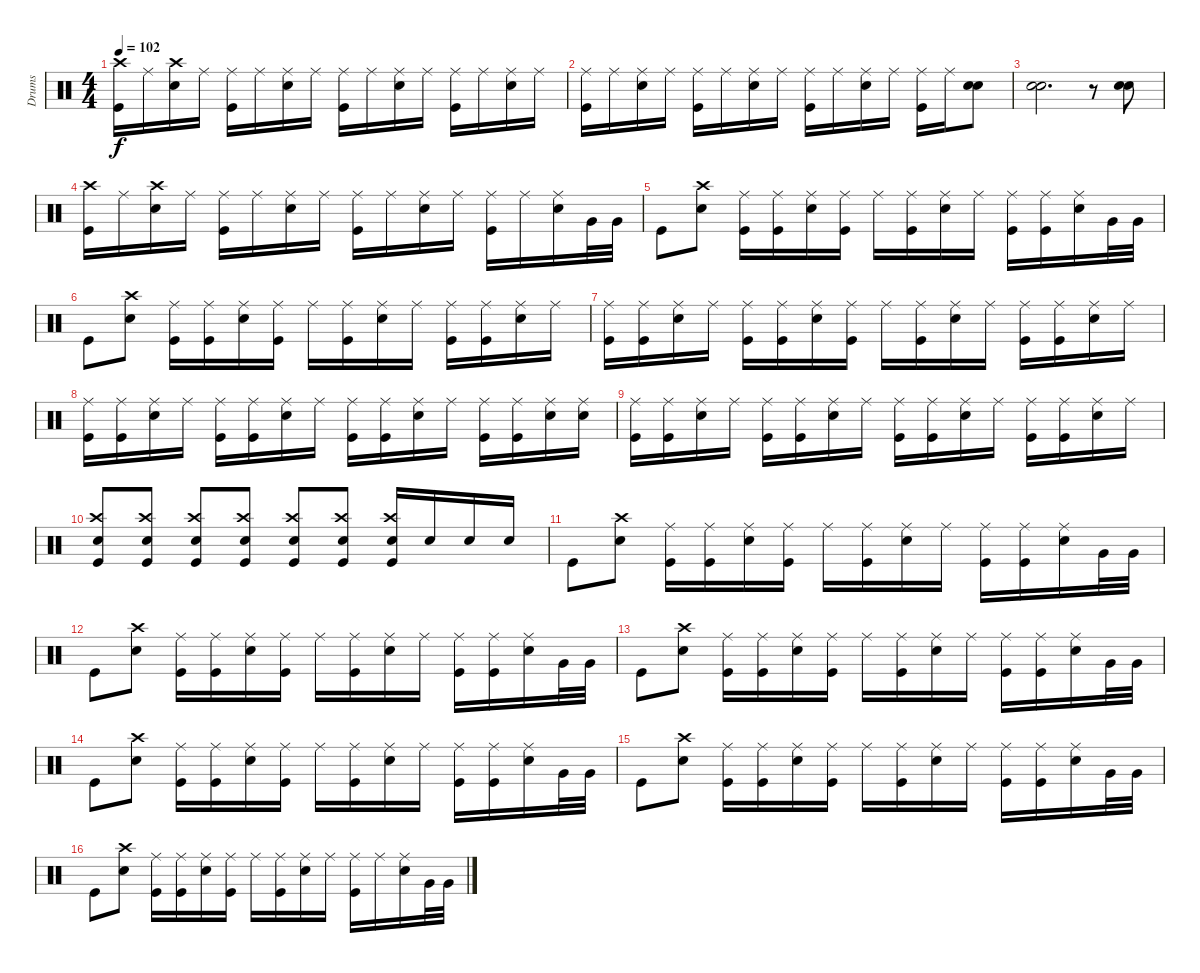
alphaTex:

\track ("Drums" "Drums") {instrument percussion}
\staff {score}
\articulation defaults
\ts (4 4)
\tempo 102
\clef neutral
\ks c
("Kick (hit)" "Crash high (hit)").16{dy f} "Ride (middle)".16 ("Snare (hit) 2" "Crash high (hit)").16 "Ride (middle)".16 ("Kick (hit)" "Ride (middle)").16 "Ride (middle)".16 ("Snare (hit) 2" "Ride (middle)").16 "Ride (middle)".16 ("Kick (hit)" "Ride (middle)").16 "Ride (middle)".16 ("Snare (hit) 2" "Ride (middle)").16 "Ride (middle)".16 ("Kick (hit)" "Ride (middle)").16 "Ride (middle)".16 ("Snare (hit) 2" "Ride (middle)").16 "Ride (middle)".16 |
("Kick (hit)" "Ride (middle)").16 "Ride (middle)".16 ("Snare (hit) 2" "Ride (middle)").16 "Ride (middle)".16 ("Kick (hit)" "Ride (middle)").16 "Ride (middle)".16 ("Snare (hit) 2" "Ride (middle)").16 "Ride (middle)".16 ("Kick (hit)" "Ride (middle)").16 "Ride (middle)".16 ("Snare (hit) 2" "Ride (middle)").16 "Ride (middle)".16 ("Kick (hit)" "Ride (middle)").16 "Ride (middle)".16 ("Snare (hit) 2" "Snare (hit) 2").8 |
("Snare (hit) 2" "Snare (hit) 2").2{d} r.8 ("Snare (hit) 2" "Snare (hit) 2").8 |
("Kick (hit)" "Crash high (hit)").16 "Ride (middle)".16 ("Snare (hit) 2" "Crash high (hit)").16 "Ride (middle)".16 ("Kick (hit)" "Ride (middle)").16 "Ride (middle)".16 ("Snare (hit) 2" "Ride (middle)").16 "Ride (middle)".16 ("Kick (hit)" "Ride (middle)").16 "Ride (middle)".16 ("Snare (hit) 2" "Ride (middle)").16 "Ride (middle)".16 ("Kick (hit)" "Ride (middle)").16 "Ride (middle)".16 ("Snare (hit) 2" "Ride (middle)").16 "Very Low Tom (hit)".32 "Very Low Tom (hit)".32 |
"Kick (hit)".8 ("Snare (hit) 2" "Crash high (hit)").8 ("Kick (hit)" "Ride (middle)").16 ("Kick (hit)" "Ride (middle)").16 ("Snare (hit) 2" "Ride (middle)").16 ("Kick (hit)" "Ride (middle)").16 "Ride (middle)".16 ("Kick (hit)" "Ride (middle)").16 ("Snare (hit) 2" "Ride (middle)").16 "Ride (middle)".16 ("Kick (hit)" "Ride (middle)").16 ("Kick (hit)" "Ride (middle)").16 ("Snare (hit) 2" "Ride (middle)").16 "Very Low Tom (hit)".32 "Very Low Tom (hit)".32 |
"Kick (hit)".8 ("Snare (hit) 2" "Crash high (hit)").8 ("Kick (hit)" "Ride (middle)").16 ("Kick (hit)" "Ride (middle)").16 ("Snare (hit) 2" "Ride (middle)").16 ("Kick (hit)" "Ride (middle)").16 "Ride (middle)".16 ("Kick (hit)" "Ride (middle)").16 ("Snare (hit) 2" "Ride (middle)").16 "Ride (middle)".16 ("Kick (hit)" "Ride (middle)").16 ("Kick (hit)" "Ride (middle)").16 ("Snare (hit) 2" "Ride (middle)").16 "Ride (middle)".16 |
("Kick (hit)" "Ride (middle)").16 ("Kick (hit)" "Ride (middle)").16 ("Snare (hit) 2" "Ride (middle)").16 "Ride (middle)".16 ("Kick (hit)" "Ride (middle)").16 ("Kick (hit)" "Ride (middle)").16 ("Snare (hit) 2" "Ride (middle)").16 ("Kick (hit)" "Ride (middle)").16 "Ride (middle)".16 ("Kick (hit)" "Ride (middle)").16 ("Snare (hit) 2" "Ride (middle)").16 "Ride (middle)".16 ("Kick (hit)" "Ride (middle)").16 ("Kick (hit)" "Ride (middle)").16 ("Snare (hit) 2" "Ride (middle)").16 "Ride (middle)".16 |
("Kick (hit)" "Ride (middle)").16 ("Kick (hit)" "Ride (middle)").16 ("Snare (hit) 2" "Ride (middle)").16 "Ride (middle)".16 ("Kick (hit)" "Ride (middle)").16 ("Kick (hit)" "Ride (middle)").16 ("Snare (hit) 2" "Ride (middle)").16 "Ride (middle)".16 ("Kick (hit)" "Ride (middle)").16 ("Kick (hit)" "Ride (middle)").16 ("Snare (hit) 2" "Ride (middle)").16 "Ride (middle)".16 ("Kick (hit)" "Ride (middle)").16 ("Kick (hit)" "Ride (middle)").16 ("Snare (hit) 2" "Ride (middle)").16 ("Snare (hit) 2" "Ride (middle)").16 |
("Kick (hit)" "Ride (middle)").16 ("Kick (hit)" "Ride (middle)").16 ("Snare (hit) 2" "Ride (middle)").16 "Ride (middle)".16 ("Kick (hit)" "Ride (middle)").16 ("Kick (hit)" "Ride (middle)").16 ("Snare (hit) 2" "Ride (middle)").16 "Ride (middle)".16 ("Kick (hit)" "Ride (middle)").16 ("Kick (hit)" "Ride (middle)").16 ("Snare (hit) 2" "Ride (middle)").16 "Ride (middle)".16 ("Kick (hit)" "Ride (middle)").16 ("Kick (hit)" "Ride (middle)").16 ("Snare (hit) 2" "Ride (middle)").16 "Ride (middle)".16 |
("Snare (hit) 2" "Kick (hit)" "Crash high (hit)").8 ("Snare (hit) 2" "Kick (hit)" "Crash high (hit)").8 ("Snare (hit) 2" "Kick (hit)" "Crash high (hit)").8 ("Snare (hit) 2" "Kick (hit)" "Crash high (hit)").8 ("Snare (hit) 2" "Kick (hit)" "Crash high (hit)").8 ("Snare (hit) 2" "Kick (hit)" "Crash high (hit)").8 ("Snare (hit) 2" "Kick (hit)" "Crash high (hit)").16 "Snare (hit) 2".16 "Snare (hit) 2".16 "Snare (hit) 2".16 |
"Kick (hit)".8 ("Snare (hit) 2" "Crash high (hit)").8 ("Kick (hit)" "Ride (middle)").16 ("Kick (hit)" "Ride (middle)").16 ("Snare (hit) 2" "Ride (middle)").16 ("Kick (hit)" "Ride (middle)").16 "Ride (middle)".16 ("Kick (hit)" "Ride (middle)").16 ("Snare (hit) 2" "Ride (middle)").16 "Ride (middle)".16 ("Kick (hit)" "Ride (middle)").16 ("Kick (hit)" "Ride (middle)").16 ("Snare (hit) 2" "Ride (middle)").16 "Very Low Tom (hit)".32 "Very Low Tom (hit)".32 |
"Kick (hit)".8 ("Snare (hit) 2" "Crash high (hit)").8 ("Kick (hit)" "Ride (middle)").16 ("Kick (hit)" "Ride (middle)").16 ("Snare (hit) 2" "Ride (middle)").16 ("Kick (hit)" "Ride (middle)").16 "Ride (middle)".16 ("Kick (hit)" "Ride (middle)").16 ("Snare (hit) 2" "Ride (middle)").16 "Ride (middle)".16 ("Kick (hit)" "Ride (middle)").16 ("Kick (hit)" "Ride (middle)").16 ("Snare (hit) 2" "Ride (middle)").16 "Very Low Tom (hit)".32 "Very Low Tom (hit)".32 |
"Kick (hit)".8 ("Snare (hit) 2" "Crash high (hit)").8 ("Kick (hit)" "Ride (middle)").16 ("Kick (hit)" "Ride (middle)").16 ("Snare (hit) 2" "Ride (middle)").16 ("Kick (hit)" "Ride (middle)").16 "Ride (middle)".16 ("Kick (hit)" "Ride (middle)").16 ("Snare (hit) 2" "Ride (middle)").16 "Ride (middle)".16 ("Kick (hit)" "Ride (middle)").16 ("Kick (hit)" "Ride (middle)").16 ("Snare (hit) 2" "Ride (middle)").16 "Very Low Tom (hit)".32 "Very Low Tom (hit)".32 |
"Kick (hit)".8 ("Snare (hit) 2" "Crash high (hit)").8 ("Kick (hit)" "Ride (middle)").16 ("Kick (hit)" "Ride (middle)").16 ("Snare (hit) 2" "Ride (middle)").16 ("Kick (hit)" "Ride (middle)").16 "Ride (middle)".16 ("Kick (hit)" "Ride (middle)").16 ("Snare (hit) 2" "Ride (middle)").16 "Ride (middle)".16 ("Kick (hit)" "Ride (middle)").16 ("Kick (hit)" "Ride (middle)").16 ("Snare (hit) 2" "Ride (middle)").16 "Very Low Tom (hit)".32 "Very Low Tom (hit)".32 |
"Kick (hit)".8 ("Snare (hit) 2" "Crash high (hit)").8 ("Kick (hit)" "Ride (middle)").16 ("Kick (hit)" "Ride (middle)").16 ("Snare (hit) 2" "Ride (middle)").16 ("Kick (hit)" "Ride (middle)").16 "Ride (middle)".16 ("Kick (hit)" "Ride (middle)").16 ("Snare (hit) 2" "Ride (middle)").16 "Ride (middle)".16 ("Kick (hit)" "Ride (middle)").16 ("Kick (hit)" "Ride (middle)").16 ("Snare (hit) 2" "Ride (middle)").16 "Very Low Tom (hit)".32 "Very Low Tom (hit)".32 |
"Kick (hit)".8 ("Snare (hit) 2" "Crash high (hit)").8 ("Kick (hit)" "Ride (middle)").16 ("Kick (hit)" "Ride (middle)").16 ("Snare (hit) 2" "Ride (middle)").16 ("Kick (hit)" "Ride (middle)").16 "Ride (middle)".16 ("Kick (hit)" "Ride (middle)").16 ("Snare (hit) 2" "Ride (middle)").16 "Ride (middle)".16 ("Kick (hit)" "Ride (middle)").16 "Ride (middle)".16 ("Snare (hit) 2" "Ride (middle)").16 "Very Low Tom (hit)".32 "Very Low Tom (hit)".32
